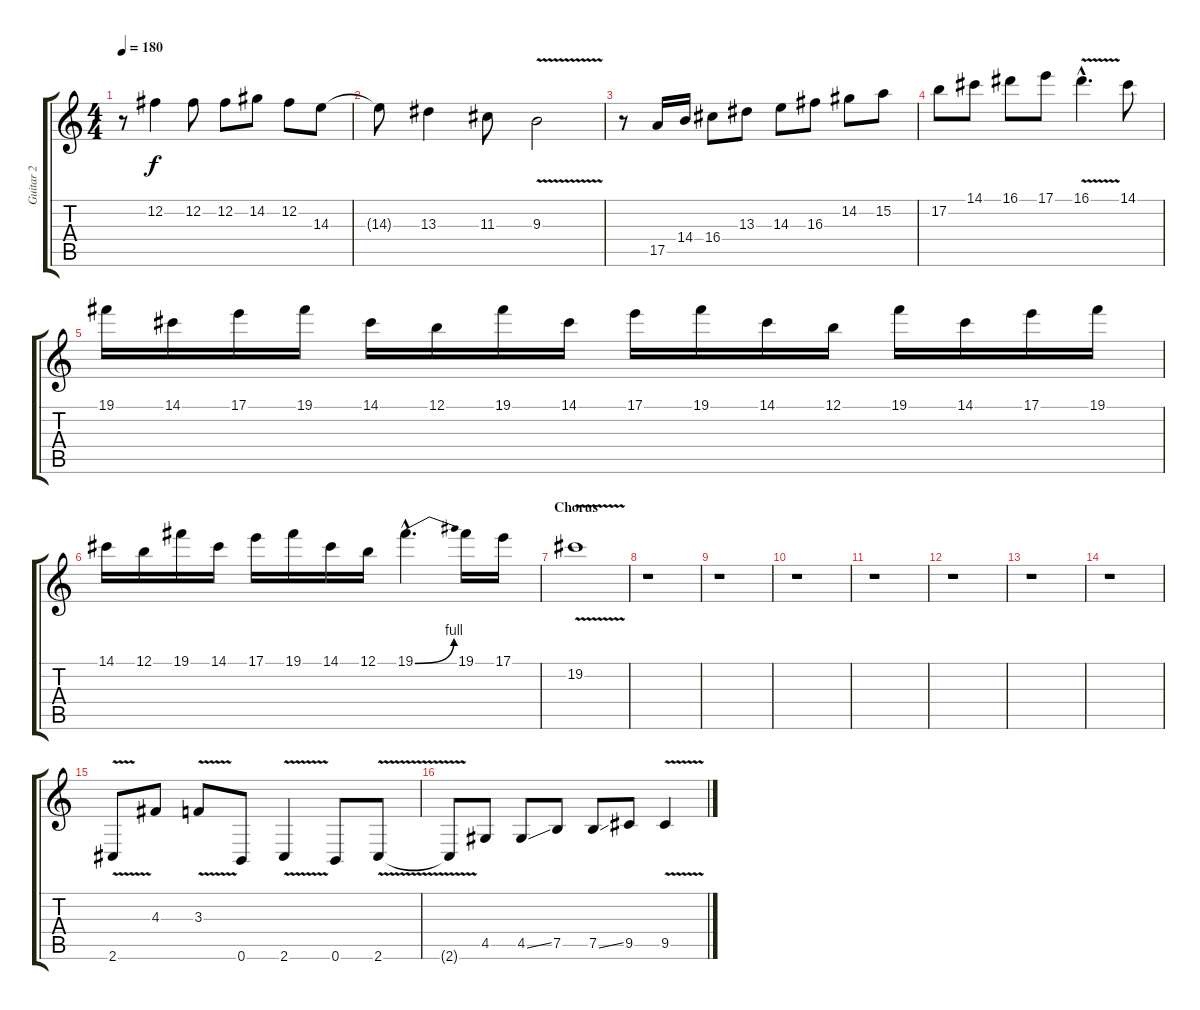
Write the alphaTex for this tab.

\track ("Guitar 2" "Guitar 2") {instrument distortionguitar}
\staff {score tabs}
\tuning (B3 Gb3 D3 A2 E2 B1) {hide}
\ts (4 4)
\tempo 180
\clef g2
\ks c
r.8{dy f} 12.2.4 12.2.8 12.2.8 14.2.8 12.2.8 14.3.8 |
14.3{t}.8 13.3.4 11.3.8 9.3{v}.2 |
r.8 17.5.16 14.4.16 16.4.8 13.3.8 14.3.8 16.3.8 14.2.8 15.2.8 |
17.2.8 14.1.8 16.1.8 17.1.8 16.1{v hac}.4{d} 14.1.8 |
19.1.16 14.1.16 17.1.16 19.1.16 14.1.16 12.1.16 19.1.16 14.1.16 17.1.16 19.1.16 14.1.16 12.1.16 19.1.16 14.1.16 17.1.16 19.1.16 |
14.1.16 12.1.16 19.1.16 14.1.16 17.1.16 19.1.16 14.1.16 12.1.16 19.1{be (bend 0 0 60 4) hac}.4{d} 19.1.16 17.1.16 |
\section ("" "Chorus")
19.2{v}.1 |
r.1 |
r.1 |
r.1 |
r.1 |
r.1 |
r.1 |
r.1 |
2.6{v}.8 4.3.8 3.3{v}.8 0.6.8 2.6{v}.4 0.6.8 2.6{v}.8 |
2.6{t}.8 4.5.8 4.5{ss}.8 7.5.8 7.5{ss}.8 9.5.8 9.5{v}.4
